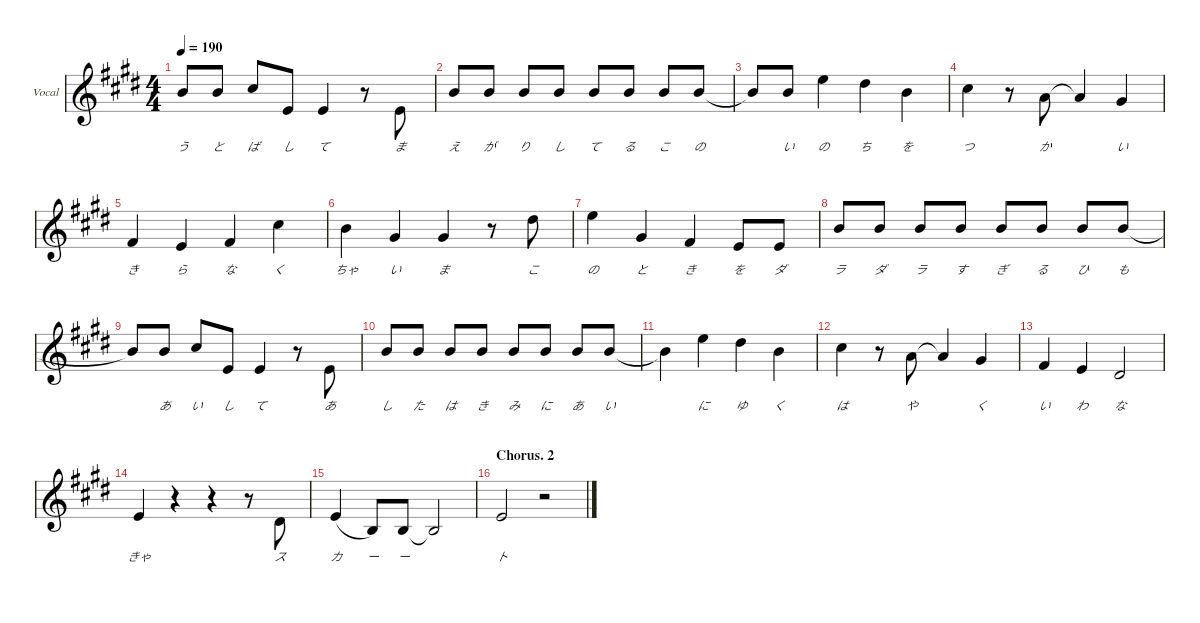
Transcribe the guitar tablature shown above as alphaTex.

\defaultSystemsLayout 4
\hideDynamics
\bracketExtendMode nobrackets
\firstSystemTrackNameOrientation horizontal
\track ("Vocal" "Vocal") {defaultSystemsLayout 4 mute instrument lead7fifths}
\staff {score}
\tuning (E4 B3 G3 D3 A2 E2)
\ts (4 4)
\tempo 190
\clef g2
\scale
0.231214
\ks e
7.1{acc forcenatural}.8{lyrics (0 "う") lyrics (1 "") lyrics (2 "") lyrics (3 "") lyrics (4 "") dy f beam Up} 7.1{acc forcenatural}.8{lyrics (0 "と") lyrics (1 "") lyrics (2 "") lyrics (3 "") lyrics (4 "") beam Up} 9.1{acc #}.8{lyrics (0 "ば") lyrics (1 "") lyrics (2 "") lyrics (3 "") lyrics (4 "") beam Up} 0.1{acc forcenatural}.8{lyrics (0 "し") lyrics (1 "") lyrics (2 "") lyrics (3 "") lyrics (4 "") beam Up} 0.1{acc forcenatural}.4{lyrics (0 "て") lyrics (1 "") lyrics (2 "") lyrics (3 "") lyrics (4 "") beam Up} r.8{beam Down} 0.1{acc forcenatural}.8{lyrics (0 "ま") lyrics (1 "") lyrics (2 "") lyrics (3 "") lyrics (4 "") beam Up} |
\scale
0.235531 7.1{acc forcenatural}.8{lyrics (0 "え") lyrics (1 "") lyrics (2 "") lyrics (3 "") lyrics (4 "") beam Up} 7.1{acc forcenatural}.8{lyrics (0 "が") lyrics (1 "") lyrics (2 "") lyrics (3 "") lyrics (4 "") beam Up} 7.1{acc forcenatural}.8{lyrics (0 "り") lyrics (1 "") lyrics (2 "") lyrics (3 "") lyrics (4 "") beam Up} 7.1{acc forcenatural}.8{lyrics (0 "し") lyrics (1 "") lyrics (2 "") lyrics (3 "") lyrics (4 "") beam Up} 7.1{acc forcenatural}.8{lyrics (0 "て") lyrics (1 "") lyrics (2 "") lyrics (3 "") lyrics (4 "") beam Up} 7.1{acc forcenatural}.8{lyrics (0 "る") lyrics (1 "") lyrics (2 "") lyrics (3 "") lyrics (4 "") beam Up} 7.1{acc forcenatural}.8{lyrics (0 "こ") lyrics (1 "") lyrics (2 "") lyrics (3 "") lyrics (4 "") beam Up} 7.1{acc forcenatural}.8{lyrics (0 "の") lyrics (1 "") lyrics (2 "") lyrics (3 "") lyrics (4 "") beam Up} |
\scale
0.229986 7.1{t acc forcenatural}.8{beam Up} 7.1{acc forcenatural}.8{lyrics (0 "い") lyrics (1 "") lyrics (2 "") lyrics (3 "") lyrics (4 "") beam Up} 12.1{acc forcenatural}.4{lyrics (0 "の") lyrics (1 "") lyrics (2 "") lyrics (3 "") lyrics (4 "") beam Down} 11.1{acc #}.4{lyrics (0 "ち") lyrics (1 "") lyrics (2 "") lyrics (3 "") lyrics (4 "") beam Down} 7.1{acc forcenatural}.4{lyrics (0 "を") lyrics (1 "") lyrics (2 "") lyrics (3 "") lyrics (4 "") beam Down} |
\scale
0.302263 9.1{acc #}.4{lyrics (0 "つ") lyrics (1 "") lyrics (2 "") lyrics (3 "") lyrics (4 "") beam Down} r.8{beam Down} 5.1{acc forcenatural}.8{lyrics (0 "か") lyrics (1 "") lyrics (2 "") lyrics (3 "") lyrics (4 "") beam Up} 5.1{t acc forcenatural}.4{beam Up} 4.1{acc #}.4{lyrics (0 "い") lyrics (1 "") lyrics (2 "") lyrics (3 "") lyrics (4 "") beam Up} |
\scale
0.230447 2.1{acc #}.4{lyrics (0 "き") lyrics (1 "") lyrics (2 "") lyrics (3 "") lyrics (4 "") beam Up} 0.1{acc forcenatural}.4{lyrics (0 "ら") lyrics (1 "") lyrics (2 "") lyrics (3 "") lyrics (4 "") beam Up} 2.1{acc #}.4{lyrics (0 "な") lyrics (1 "") lyrics (2 "") lyrics (3 "") lyrics (4 "") beam Up} 9.1{acc #}.4{lyrics (0 "く") lyrics (1 "") lyrics (2 "") lyrics (3 "") lyrics (4 "") beam Down} |
\scale
0.23475 7.1{acc forcenatural}.4{lyrics (0 "ちゃ") lyrics (1 "") lyrics (2 "") lyrics (3 "") lyrics (4 "") beam Down} 4.1{acc #}.4{lyrics (0 "い") lyrics (1 "") lyrics (2 "") lyrics (3 "") lyrics (4 "") beam Up} 4.1{acc #}.4{lyrics (0 "ま") lyrics (1 "") lyrics (2 "") lyrics (3 "") lyrics (4 "") beam Up} r.8{beam Down} 11.1{acc #}.8{lyrics (0 "こ") lyrics (1 "") lyrics (2 "") lyrics (3 "") lyrics (4 "") beam Down} |
\scale
0.23254 12.1{acc forcenatural}.4{lyrics (0 "の") lyrics (1 "") lyrics (2 "") lyrics (3 "") lyrics (4 "") beam Down} 4.1{acc #}.4{lyrics (0 "と") lyrics (1 "") lyrics (2 "") lyrics (3 "") lyrics (4 "") beam Up} 2.1{acc #}.4{lyrics (0 "き") lyrics (1 "") lyrics (2 "") lyrics (3 "") lyrics (4 "") beam Up} 0.1{acc forcenatural}.8{lyrics (0 "を") lyrics (1 "") lyrics (2 "") lyrics (3 "") lyrics (4 "") beam Up} 0.1{acc forcenatural}.8{lyrics (0 "ダ") lyrics (1 "") lyrics (2 "") lyrics (3 "") lyrics (4 "") beam Up} |
\scale
0.302263 7.1{acc forcenatural}.8{lyrics (0 "ラ") lyrics (1 "") lyrics (2 "") lyrics (3 "") lyrics (4 "") beam Up} 7.1{acc forcenatural}.8{lyrics (0 "ダ") lyrics (1 "") lyrics (2 "") lyrics (3 "") lyrics (4 "") beam Up} 7.1{acc forcenatural}.8{lyrics (0 "ラ") lyrics (1 "") lyrics (2 "") lyrics (3 "") lyrics (4 "") beam Up} 7.1{acc forcenatural}.8{lyrics (0 "す") lyrics (1 "") lyrics (2 "") lyrics (3 "") lyrics (4 "") beam Up} 7.1{acc forcenatural}.8{lyrics (0 "ぎ") lyrics (1 "") lyrics (2 "") lyrics (3 "") lyrics (4 "") beam Up} 7.1{acc forcenatural}.8{lyrics (0 "る") lyrics (1 "") lyrics (2 "") lyrics (3 "") lyrics (4 "") beam Up} 7.1{acc forcenatural}.8{lyrics (0 "ひ") lyrics (1 "") lyrics (2 "") lyrics (3 "") lyrics (4 "") beam Up} 7.1{acc forcenatural}.8{lyrics (0 "も") lyrics (1 "") lyrics (2 "") lyrics (3 "") lyrics (4 "") beam Up} |
\scale
0.230447 7.1{t acc forcenatural}.8{beam Up} 7.1{acc forcenatural}.8{lyrics (0 "あ") lyrics (1 "") lyrics (2 "") lyrics (3 "") lyrics (4 "") beam Up} 9.1{acc #}.8{lyrics (0 "い") lyrics (1 "") lyrics (2 "") lyrics (3 "") lyrics (4 "") beam Up} 0.1{acc forcenatural}.8{lyrics (0 "し") lyrics (1 "") lyrics (2 "") lyrics (3 "") lyrics (4 "") beam Up} 0.1{acc forcenatural}.4{lyrics (0 "て") lyrics (1 "") lyrics (2 "") lyrics (3 "") lyrics (4 "") beam Up} r.8{beam Down} 0.1{acc forcenatural}.8{lyrics (0 "あ") lyrics (1 "") lyrics (2 "") lyrics (3 "") lyrics (4 "") beam Up} |
\scale
0.23475 7.1{acc forcenatural}.8{lyrics (0 "し") lyrics (1 "") lyrics (2 "") lyrics (3 "") lyrics (4 "") beam Up} 7.1{acc forcenatural}.8{lyrics (0 "た") lyrics (1 "") lyrics (2 "") lyrics (3 "") lyrics (4 "") beam Up} 7.1{acc forcenatural}.8{lyrics (0 "は") lyrics (1 "") lyrics (2 "") lyrics (3 "") lyrics (4 "") beam Up} 7.1{acc forcenatural}.8{lyrics (0 "き") lyrics (1 "") lyrics (2 "") lyrics (3 "") lyrics (4 "") beam Up} 7.1{acc forcenatural}.8{lyrics (0 "み") lyrics (1 "") lyrics (2 "") lyrics (3 "") lyrics (4 "") beam Up} 7.1{acc forcenatural}.8{lyrics (0 "に") lyrics (1 "") lyrics (2 "") lyrics (3 "") lyrics (4 "") beam Up} 7.1{acc forcenatural}.8{lyrics (0 "あ") lyrics (1 "") lyrics (2 "") lyrics (3 "") lyrics (4 "") beam Up} 7.1{acc forcenatural}.8{lyrics (0 "い") lyrics (1 "") lyrics (2 "") lyrics (3 "") lyrics (4 "") beam Up} |
\scale
0.23254 7.1{t acc forcenatural}.4{beam Down} 12.1{acc forcenatural}.4{lyrics (0 "に") lyrics (1 "") lyrics (2 "") lyrics (3 "") lyrics (4 "") beam Down} 11.1{acc #}.4{lyrics (0 "ゆ") lyrics (1 "") lyrics (2 "") lyrics (3 "") lyrics (4 "") beam Down} 7.1{acc forcenatural}.4{lyrics (0 "く") lyrics (1 "") lyrics (2 "") lyrics (3 "") lyrics (4 "") beam Down} |
\scale
0.301264 9.1{acc #}.4{lyrics (0 "は") lyrics (1 "") lyrics (2 "") lyrics (3 "") lyrics (4 "") beam Down} r.8{beam Down} 5.1{acc forcenatural}.8{lyrics (0 "や") lyrics (1 "") lyrics (2 "") lyrics (3 "") lyrics (4 "") beam Up} 5.1{t acc forcenatural}.4{beam Up} 4.1{acc #}.4{lyrics (0 "く") lyrics (1 "") lyrics (2 "") lyrics (3 "") lyrics (4 "") beam Up} |
\scale
0.229686 2.1{acc #}.4{lyrics (0 "い") lyrics (1 "") lyrics (2 "") lyrics (3 "") lyrics (4 "") beam Up} 0.1{acc forcenatural}.4{lyrics (0 "わ") lyrics (1 "") lyrics (2 "") lyrics (3 "") lyrics (4 "") beam Up} 4.2{acc #}.2{lyrics (0 "な") lyrics (1 "") lyrics (2 "") lyrics (3 "") lyrics (4 "") beam Up} |
\scale
0.233974 0.1{acc forcenatural}.4{lyrics (0 "きゃ") lyrics (1 "") lyrics (2 "") lyrics (3 "") lyrics (4 "") beam Up} r.4{beam Down} r.4{beam Down} r.8{beam Down} 4.2{acc #}.8{lyrics (0 "ス") lyrics (1 "") lyrics (2 "") lyrics (3 "") lyrics (4 "") beam Up} |
\scale
0.235076 0.1{acc forcenatural}.4{lyrics (0 "カ") lyrics (1 "") lyrics (2 "") lyrics (3 "") lyrics (4 "") legatoorigin beam Up} 0.2{acc forcenatural}.8{lyrics (0 "ー") lyrics (1 "") lyrics (2 "") lyrics (3 "") lyrics (4 "") beam Up} 0.2{acc forcenatural}.8{lyrics (0 "ー") lyrics (1 "") lyrics (2 "") lyrics (3 "") lyrics (4 "") beam Up} 0.2{t acc forcenatural}.2{beam Up} |
\section ("" "Chorus. 2")
\scale
0.303269 0.1{acc forcenatural}.2{lyrics (0 "ト") lyrics (1 "") lyrics (2 "") lyrics (3 "") lyrics (4 "") beam Up} r.2{beam Down}
